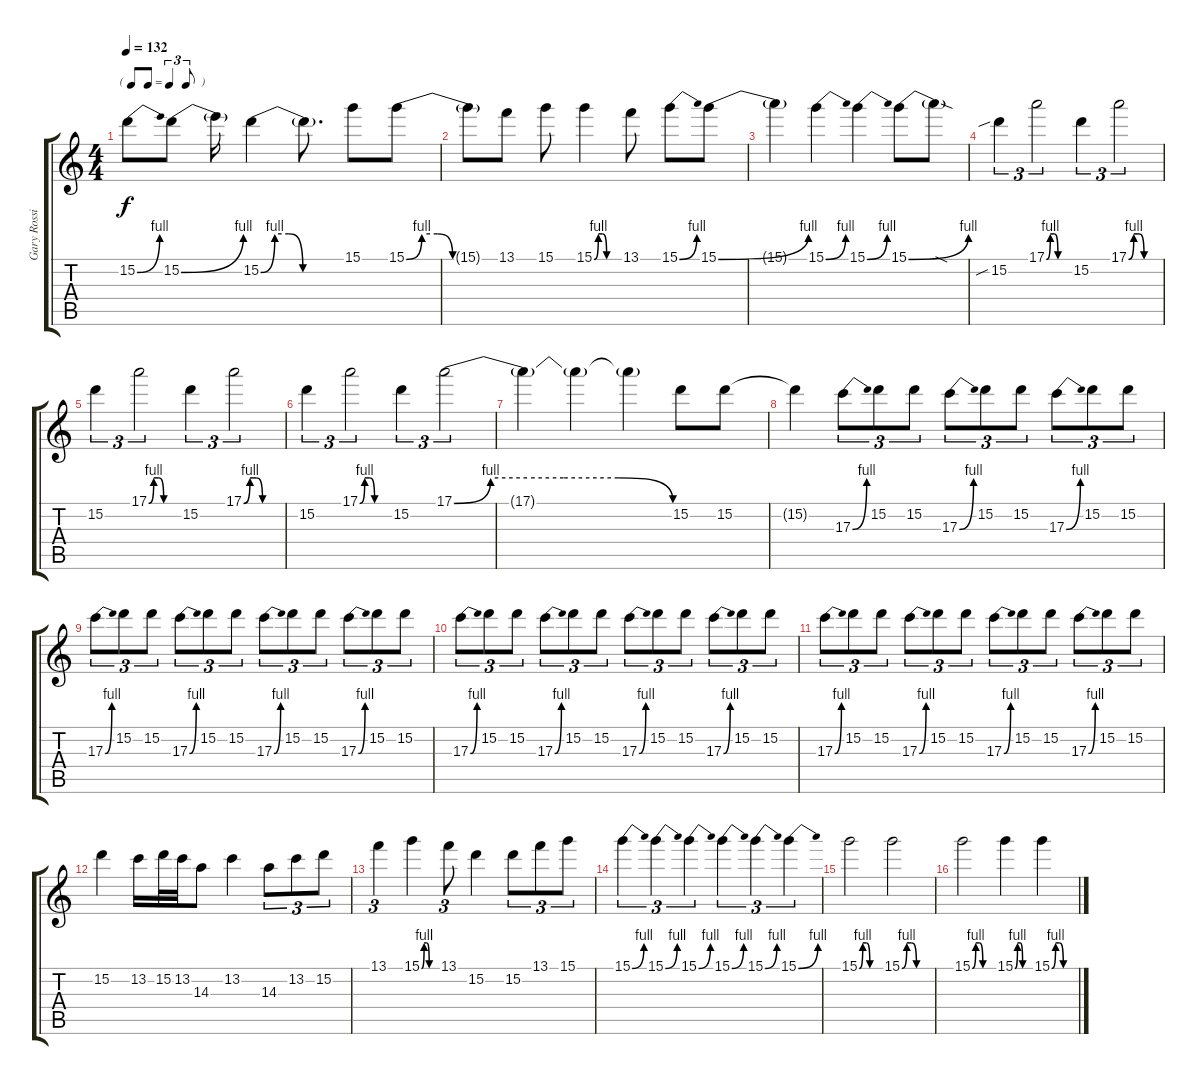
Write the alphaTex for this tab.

\track ("Gary Rossington (Solos)" "Gary Rossi") {instrument overdrivenguitar}
\staff {score tabs}
\tuning (E4 B3 G3 D3 A2 E2) {hide}
\ts (4 4)
\tf triplet8th
\tempo 132
\clef g2
\ks c
15.2{be (bend 0 0 60 4)}.8{dy f} 15.2{be (bend 0 0 60 4)}.8 15.2{t}.16 15.2{be (custom 0 0 10 4 20 4 30 0 60 0)}.4 15.2{t}.8{d} 15.1.8 15.1{be (custom 0 0 10 4 20 4 30 0 60 0)}.8 |
15.1{t}.8 13.1.8 15.1.8 15.1{be (custom 0 0 10 4 20 4 30 0 60 0)}.4 13.1.8 15.1{be (bend 0 0 60 4)}.8 15.1{be (bend 0 0 60 4)}.8 |
15.1{t}.4 15.1{be (bend 0 0 60 4)}.4 15.1{be (bend 0 0 60 4)}.4 15.1{be (bend 0 0 60 4)}.8 15.1{sod t}.8 |
15.2{sib}.4{tu (3 2)} 17.1{be (custom 0 0 10 4 20 4 30 0 60 0)}.2{tu (3 2)} 15.2.4{tu (3 2)} 17.1{be (custom 0 0 10 4 20 4 30 0 60 0)}.2{tu (3 2)} |
15.2.4{tu (3 2)} 17.1{be (custom 0 0 10 4 20 4 30 0 60 0)}.2{tu (3 2)} 15.2.4{tu (3 2)} 17.1{be (custom 0 0 10 4 20 4 30 0 60 0)}.2{tu (3 2)} |
15.2.4{tu (3 2)} 17.1{be (custom 0 0 10 4 20 4 30 0 60 0)}.2{tu (3 2)} 15.2.4{tu (3 2)} 17.1{be (custom 0 0 10 4 20 4 30 4 45 4 60 0)}.2{tu (3 2)} |
17.1{t}.4 17.1{t}.4 17.1{t}.4 15.2.8 15.2.8 |
15.2{t}.4 17.3{be (bend 0 0 60 4)}.8{tu (3 2)} 15.2.8{tu (3 2)} 15.2.8{tu (3 2)} 17.3{be (bend 0 0 60 4)}.8{tu (3 2)} 15.2.8{tu (3 2)} 15.2.8{tu (3 2)} 17.3{be (bend 0 0 60 4)}.8{tu (3 2)} 15.2.8{tu (3 2)} 15.2.8{tu (3 2)} |
17.3{be (bend 0 0 60 4)}.8{tu (3 2)} 15.2.8{tu (3 2)} 15.2.8{tu (3 2)} 17.3{be (bend 0 0 60 4)}.8{tu (3 2)} 15.2.8{tu (3 2)} 15.2.8{tu (3 2)} 17.3{be (bend 0 0 60 4)}.8{tu (3 2)} 15.2.8{tu (3 2)} 15.2.8{tu (3 2)} 17.3{be (bend 0 0 60 4)}.8{tu (3 2)} 15.2.8{tu (3 2)} 15.2.8{tu (3 2)} |
17.3{be (bend 0 0 60 4)}.8{tu (3 2)} 15.2.8{tu (3 2)} 15.2.8{tu (3 2)} 17.3{be (bend 0 0 60 4)}.8{tu (3 2)} 15.2.8{tu (3 2)} 15.2.8{tu (3 2)} 17.3{be (bend 0 0 60 4)}.8{tu (3 2)} 15.2.8{tu (3 2)} 15.2.8{tu (3 2)} 17.3{be (bend 0 0 60 4)}.8{tu (3 2)} 15.2.8{tu (3 2)} 15.2.8{tu (3 2)} |
17.3{be (bend 0 0 60 4)}.8{tu (3 2)} 15.2.8{tu (3 2)} 15.2.8{tu (3 2)} 17.3{be (bend 0 0 60 4)}.8{tu (3 2)} 15.2.8{tu (3 2)} 15.2.8{tu (3 2)} 17.3{be (bend 0 0 60 4)}.8{tu (3 2)} 15.2.8{tu (3 2)} 15.2.8{tu (3 2)} 17.3{be (bend 0 0 60 4)}.8{tu (3 2)} 15.2.8{tu (3 2)} 15.2.8{tu (3 2)} |
15.2.4 13.2.16 15.2.32 13.2.32 14.3.8 13.2.4 14.3.8{tu (3 2)} 13.2.8{tu (3 2)} 15.2.8{tu (3 2)} |
13.1.4{tu (3 2)} 15.1{be (custom 0 0 10 4 20 4 30 0 60 0)}.4 13.1.8{tu (3 2)} 15.2.4 15.2.8{tu (3 2)} 13.1.8{tu (3 2)} 15.1.8{tu (3 2)} |
15.1{be (bend 0 0 60 4)}.4{tu (3 2)} 15.1{be (bend 0 0 60 4)}.4{tu (3 2)} 15.1{be (bend 0 0 60 4)}.4{tu (3 2)} 15.1{be (bend 0 0 60 4)}.4{tu (3 2)} 15.1{be (bend 0 0 60 4)}.4{tu (3 2)} 15.1{be (bend 0 0 60 4)}.4{tu (3 2)} |
15.1{be (custom 0 0 10 4 20 4 30 0 60 0)}.2 15.1{be (custom 0 0 10 4 20 4 30 0 60 0)}.2 |
15.1{be (custom 0 0 10 4 20 4 30 0 60 0)}.2 15.1{be (custom 0 0 10 4 20 4 30 0 60 0)}.4 15.1{be (custom 0 0 10 4 20 4 30 0 60 0)}.4
